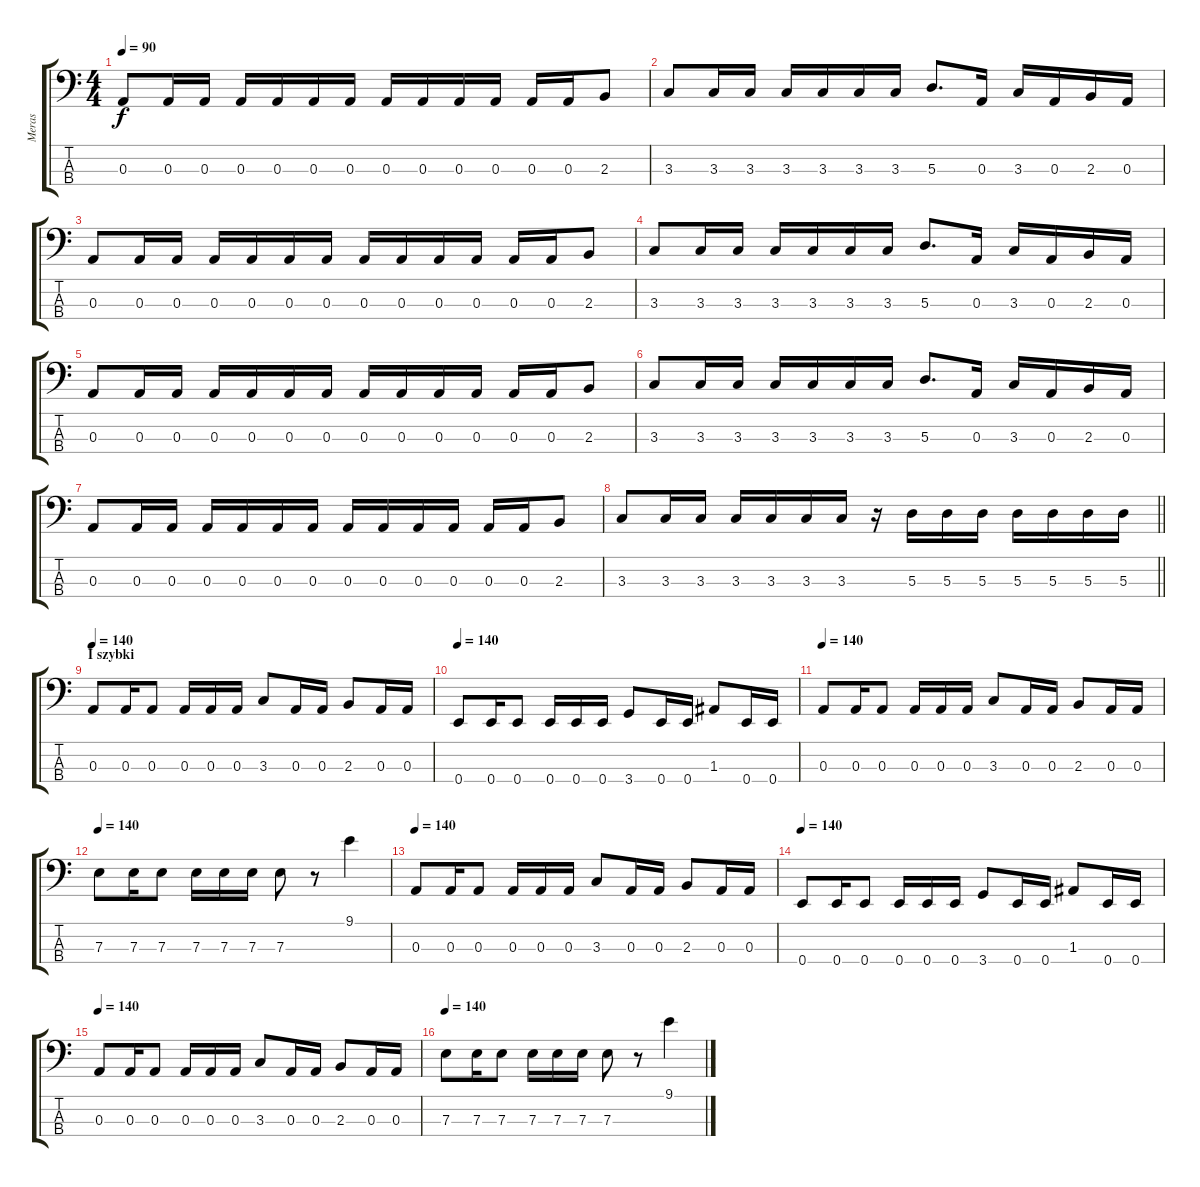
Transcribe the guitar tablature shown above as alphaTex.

\track ("Meras" "Meras") {instrument electricbasspick}
\staff {score tabs}
\tuning (G2 D2 A1 E1) {hide}
\ts (4 4)
\tempo 90
\clef f4
\ks c
0.3.8{dy f} 0.3.16 0.3.16 0.3.16 0.3.16 0.3.16 0.3.16 0.3.16 0.3.16 0.3.16 0.3.16 0.3.16 0.3.16 2.3.8 |
3.3.8 3.3.16 3.3.16 3.3.16 3.3.16 3.3.16 3.3.16 5.3.8{d} 0.3.16 3.3.16 0.3.16 2.3.16 0.3.16 |
0.3.8 0.3.16 0.3.16 0.3.16 0.3.16 0.3.16 0.3.16 0.3.16 0.3.16 0.3.16 0.3.16 0.3.16 0.3.16 2.3.8 |
3.3.8 3.3.16 3.3.16 3.3.16 3.3.16 3.3.16 3.3.16 5.3.8{d} 0.3.16 3.3.16 0.3.16 2.3.16 0.3.16 |
0.3.8 0.3.16 0.3.16 0.3.16 0.3.16 0.3.16 0.3.16 0.3.16 0.3.16 0.3.16 0.3.16 0.3.16 0.3.16 2.3.8 |
3.3.8 3.3.16 3.3.16 3.3.16 3.3.16 3.3.16 3.3.16 5.3.8{d} 0.3.16 3.3.16 0.3.16 2.3.16 0.3.16 |
0.3.8 0.3.16 0.3.16 0.3.16 0.3.16 0.3.16 0.3.16 0.3.16 0.3.16 0.3.16 0.3.16 0.3.16 0.3.16 2.3.8 |
\barLineRight lightlight
3.3.8 3.3.16 3.3.16 3.3.16 3.3.16 3.3.16 3.3.16 r.16 5.3.16 5.3.16 5.3.16 5.3.16 5.3.16 5.3.16 5.3.16 |
\section ("" "I szybki")
\tempo 140
0.3.8 0.3.16 0.3.8 0.3.16 0.3.16 0.3.16 3.3.8 0.3.16 0.3.16 2.3.8 0.3.16 0.3.16 |
\tempo 140
0.4.8 0.4.16 0.4.8 0.4.16 0.4.16 0.4.16 3.4.8 0.4.16 0.4.16 1.3.8 0.4.16 0.4.16 |
\tempo 140
0.3.8 0.3.16 0.3.8 0.3.16 0.3.16 0.3.16 3.3.8 0.3.16 0.3.16 2.3.8 0.3.16 0.3.16 |
\tempo 140
7.3.8 7.3.16 7.3.8 7.3.16 7.3.16 7.3.16 7.3.8 r.8 9.1.4 |
\tempo 140
0.3.8 0.3.16 0.3.8 0.3.16 0.3.16 0.3.16 3.3.8 0.3.16 0.3.16 2.3.8 0.3.16 0.3.16 |
\tempo 140
0.4.8 0.4.16 0.4.8 0.4.16 0.4.16 0.4.16 3.4.8 0.4.16 0.4.16 1.3.8 0.4.16 0.4.16 |
\tempo 140
0.3.8 0.3.16 0.3.8 0.3.16 0.3.16 0.3.16 3.3.8 0.3.16 0.3.16 2.3.8 0.3.16 0.3.16 |
\tempo 140
7.3.8 7.3.16 7.3.8 7.3.16 7.3.16 7.3.16 7.3.8 r.8 9.1.4
